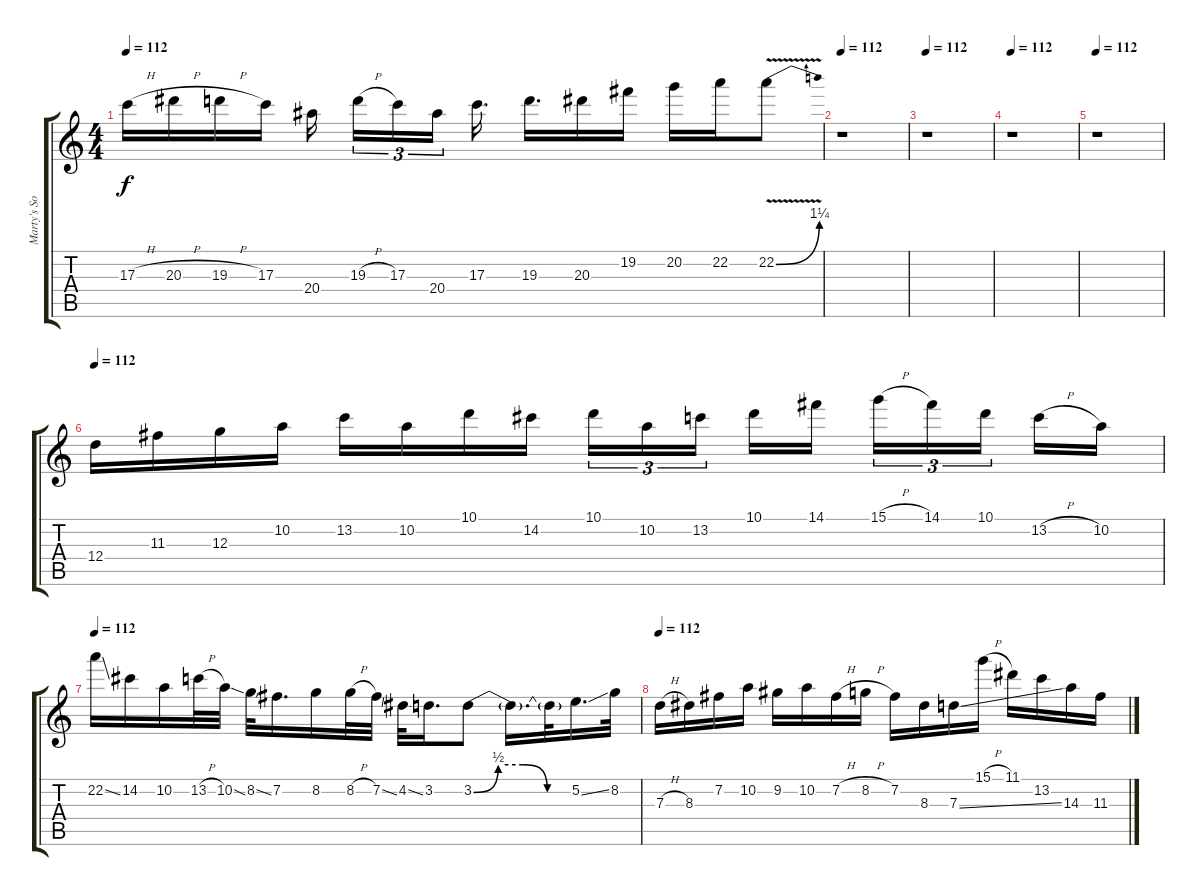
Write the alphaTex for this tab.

\track ("Marty's Solo" "Marty's So") {instrument overdrivenguitar}
\staff {score tabs}
\tuning (E4 B3 G3 D3 A2 E2) {hide}
\ts (4 4)
\tempo 112
\clef g2
\ks c
17.3{h}.16{dy f} 20.3{h}.16 19.3{h}.16 17.3.16 20.4.16 19.3{h}.16{tu (3 2)} 17.3.16{tu (3 2)} 20.4.16{tu (3 2)} 17.3.16{d} 19.3.16{d} 20.3.16 19.2.16 20.2.16 22.2.16 22.2{be (bend 0 0 60 5) v}.8 |
\tempo 112
r.1 |
\tempo 112
r.1 |
\tempo 112
r.1 |
\tempo 112
r.1 |
\tempo 112
12.4.16 11.3.16 12.3.16 10.2.16 13.2.16 10.2.16 10.1.16 14.2.16 10.1.16{tu (3 2)} 10.2.16{tu (3 2)} 13.2.16{tu (3 2)} 10.1.16 14.1.16 15.1{h}.16{tu (3 2)} 14.1.16{tu (3 2)} 10.1.16{tu (3 2)} 13.2{h}.16 10.2.16 |
\tempo 112
22.2{ss}.16 14.2.16 10.2.16 13.2{h}.32 10.2{ss}.32 8.2{ss}.32 7.2.16{d} 8.2.16 8.2{h}.32 7.2{ss}.32 4.2{ss}.32 3.2.16{d} 3.2{be (custom 0 0 15 2 30 2 45 0 60 0)}.8 3.2{t}.16{d} 3.2{t}.32 5.2{ss}.16{d} 8.2.32 |
\tempo 112
7.3{h}.16 8.3.16 7.2.16 10.2.16 9.2.16 10.2.16 7.2{h}.16 8.2{h}.16 7.2.16 8.3.16 7.3{ss}.16 15.1{h}.16 11.1.16 13.2.16 14.3.16 11.3{ss}.16
